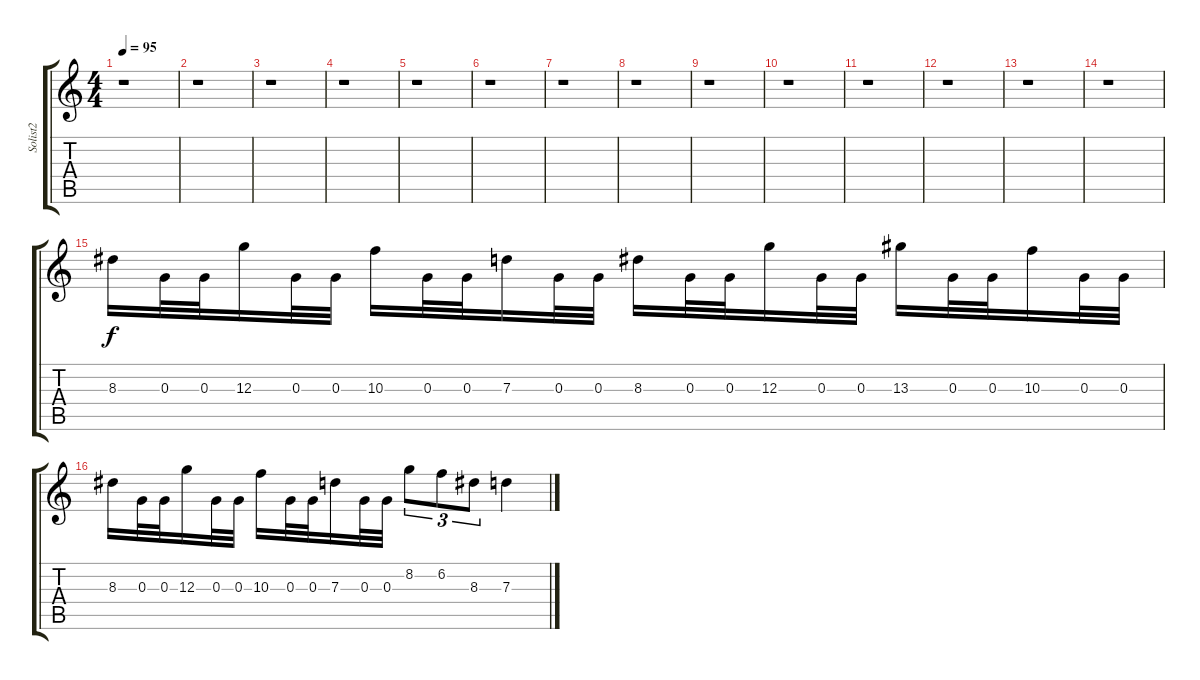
\track ("Solist2" "Solist2") {instrument distortionguitar}
\staff {score tabs}
\tuning (E4 B3 G3 D3 A2 E2) {hide}
\ts (4 4)
\tempo 95
\clef g2
\ks c
r.1{dy f} |
r.1 |
r.1 |
r.1 |
r.1 |
r.1 |
r.1 |
r.1 |
r.1 |
r.1 |
r.1 |
r.1 |
r.1 |
r.1 |
8.3.16 0.3.32 0.3.32 12.3.16 0.3.32 0.3.32 10.3.16 0.3.32 0.3.32 7.3.16 0.3.32 0.3.32 8.3.16 0.3.32 0.3.32 12.3.16 0.3.32 0.3.32 13.3.16 0.3.32 0.3.32 10.3.16 0.3.32 0.3.32 |
8.3.16 0.3.32 0.3.32 12.3.16 0.3.32 0.3.32 10.3.16 0.3.32 0.3.32 7.3.16 0.3.32 0.3.32 8.2.8{tu (3 2)} 6.2.8{tu (3 2)} 8.3.8{tu (3 2)} 7.3.4
